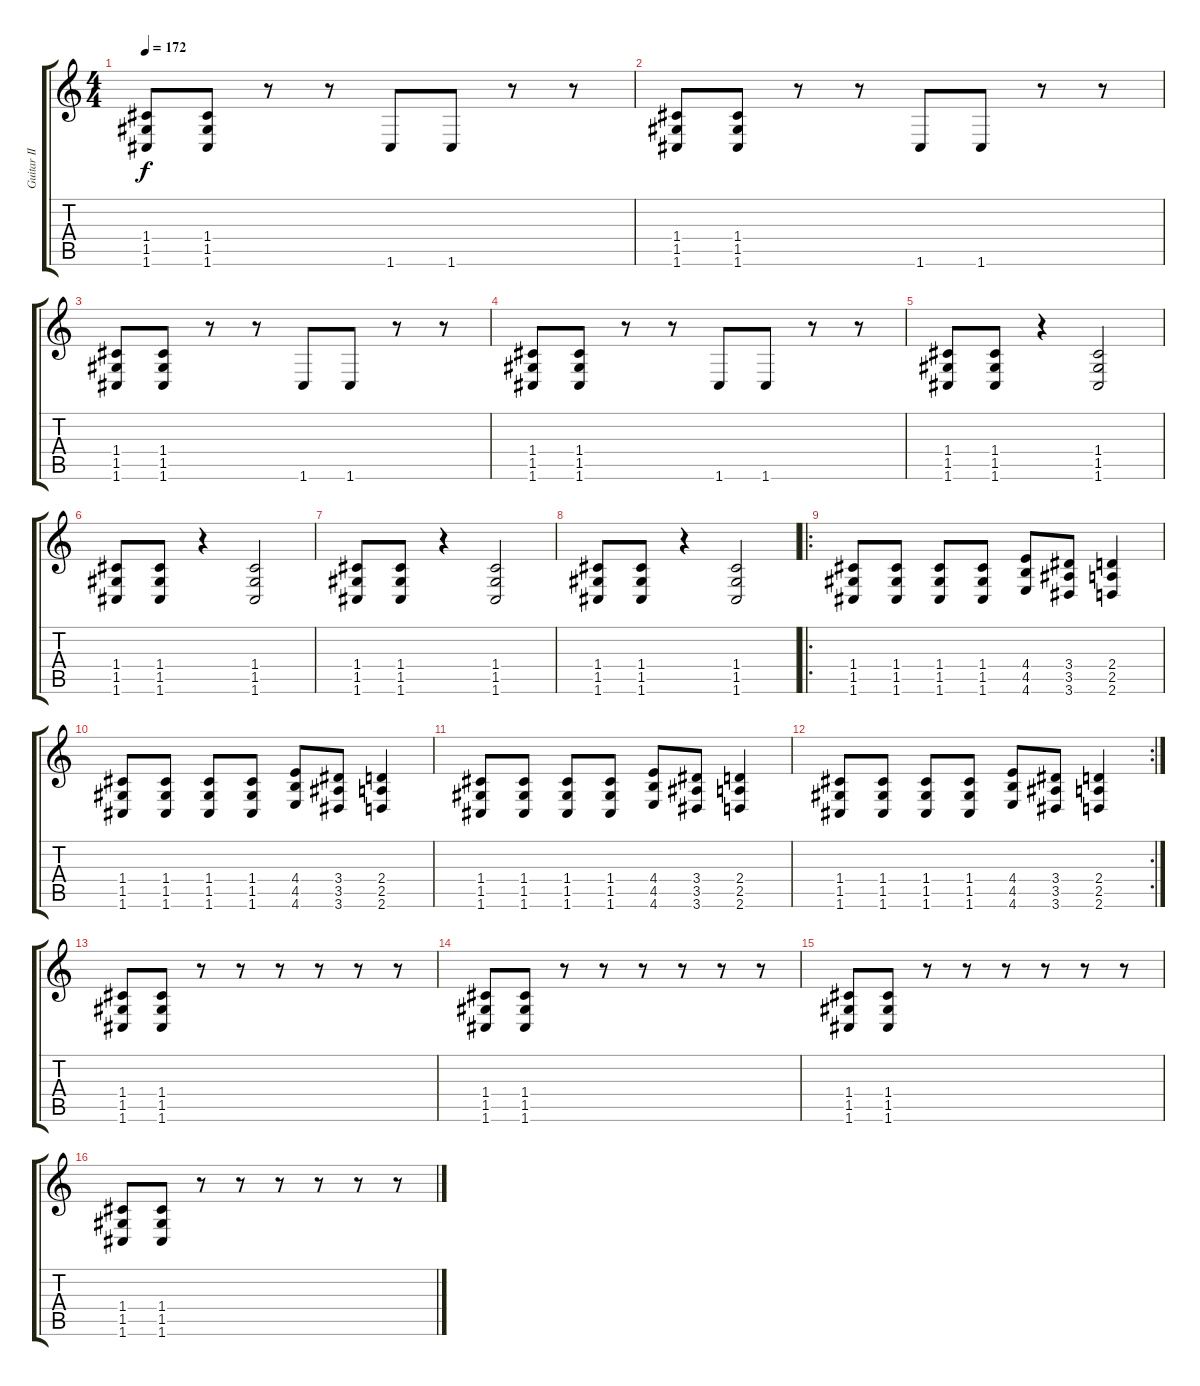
\track ("Guitar II" "Guitar II") {instrument distortionguitar}
\staff {score tabs}
\tuning (D4 A3 F3 C3 G2 C2) {hide}
\ts (4 4)
\tempo 172
\clef g2
\ks c
(1.4 1.5 1.6).8{dy f} (1.4 1.5 1.6).8 r.8 r.8 1.6.8 1.6.8 r.8 r.8 |
(1.4 1.5 1.6).8 (1.4 1.5 1.6).8 r.8 r.8 1.6.8 1.6.8 r.8 r.8 |
(1.4 1.5 1.6).8 (1.4 1.5 1.6).8 r.8 r.8 1.6.8 1.6.8 r.8 r.8 |
(1.4 1.5 1.6).8 (1.4 1.5 1.6).8 r.8 r.8 1.6.8 1.6.8 r.8 r.8 |
(1.4 1.5 1.6).8 (1.4 1.5 1.6).8 r.4 (1.4 1.5 1.6).2 |
(1.4 1.5 1.6).8 (1.4 1.5 1.6).8 r.4 (1.4 1.5 1.6).2 |
(1.4 1.5 1.6).8 (1.4 1.5 1.6).8 r.4 (1.4 1.5 1.6).2 |
(1.4 1.5 1.6).8 (1.4 1.5 1.6).8 r.4 (1.4 1.5 1.6).2 |
\ro
(1.4 1.5 1.6).8 (1.4 1.5 1.6).8 (1.4 1.5 1.6).8 (1.4 1.5 1.6).8 (4.4 4.5 4.6).8 (3.4 3.5 3.6).8 (2.4 2.5 2.6).4 |
(1.4 1.5 1.6).8 (1.4 1.5 1.6).8 (1.4 1.5 1.6).8 (1.4 1.5 1.6).8 (4.4 4.5 4.6).8 (3.4 3.5 3.6).8 (2.4 2.5 2.6).4 |
(1.4 1.5 1.6).8 (1.4 1.5 1.6).8 (1.4 1.5 1.6).8 (1.4 1.5 1.6).8 (4.4 4.5 4.6).8 (3.4 3.5 3.6).8 (2.4 2.5 2.6).4 |
\rc 2
(1.4 1.5 1.6).8 (1.4 1.5 1.6).8 (1.4 1.5 1.6).8 (1.4 1.5 1.6).8 (4.4 4.5 4.6).8 (3.4 3.5 3.6).8 (2.4 2.5 2.6).4 |
(1.4 1.5 1.6).8 (1.4 1.5 1.6).8 r.8 r.8 r.8 r.8 r.8 r.8 |
(1.4 1.5 1.6).8 (1.4 1.5 1.6).8 r.8 r.8 r.8 r.8 r.8 r.8 |
(1.4 1.5 1.6).8 (1.4 1.5 1.6).8 r.8 r.8 r.8 r.8 r.8 r.8 |
(1.4 1.5 1.6).8 (1.4 1.5 1.6).8 r.8 r.8 r.8 r.8 r.8 r.8
